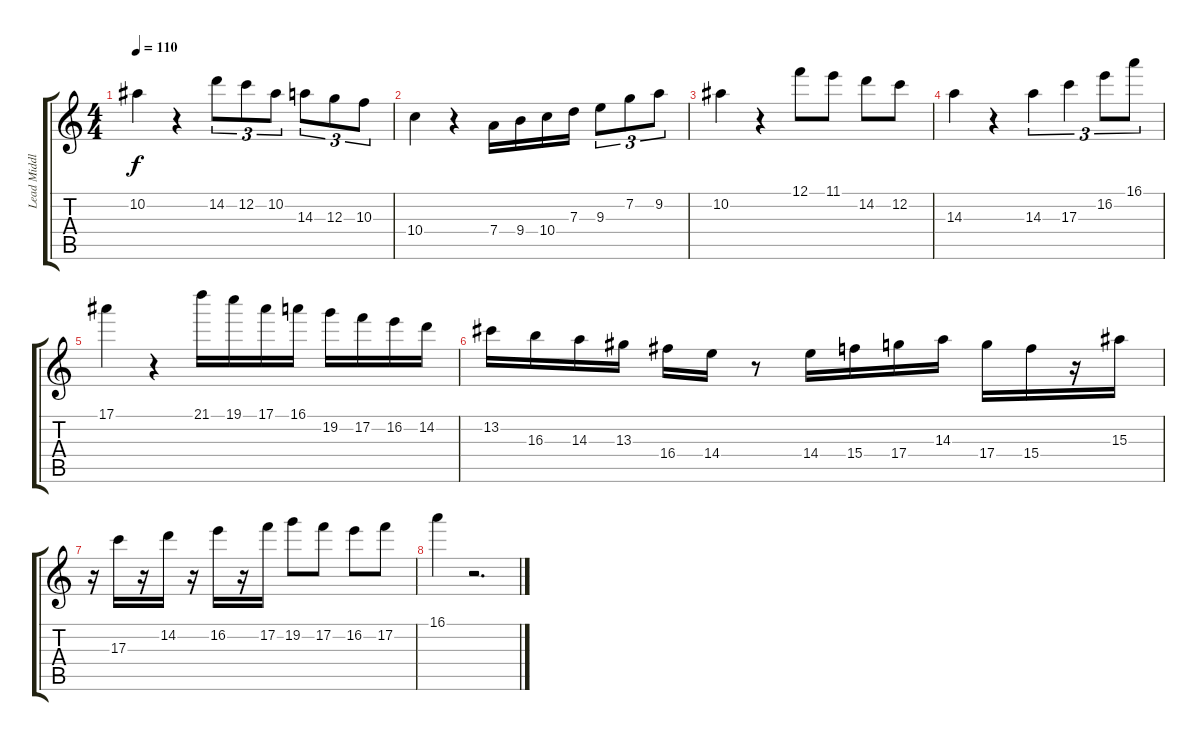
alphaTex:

\track ("Lead Middle" "Lead Middl") {instrument overdrivenguitar}
\staff {score tabs}
\tuning (F4 C4 G3 D3 A2 E2) {hide}
\ts (4 4)
\tempo 110
\clef g2
\ks c
10.2.4{dy f} r.4 14.2.8{tu (3 2)} 12.2.8{tu (3 2)} 10.2.8{tu (3 2)} 14.3.8{tu (3 2)} 12.3.8{tu (3 2)} 10.3.8{tu (3 2)} |
10.4.4 r.4 7.4.16 9.4.16 10.4.16 7.3.16 9.3.8{tu (3 2)} 7.2.8{tu (3 2)} 9.2.8{tu (3 2)} |
10.2.4 r.4 12.1.8 11.1.8 14.2.8 12.2.8 |
14.3.4 r.4 14.3.4{tu (3 2)} 17.3.4{tu (3 2)} 16.2.8{tu (3 2)} 16.1.8{tu (3 2)} |
17.1.4 r.4 21.1.16 19.1.16 17.1.16 16.1.16 19.2.16 17.2.16 16.2.16 14.2.16 |
13.2.16 16.3.16 14.3.16 13.3.16 16.4.16 14.4.16 r.8 14.4.16 15.4.16 17.4.16 14.3.16 17.4.16 15.4.16 r.16 15.3.16 |
r.16 17.3.16 r.16 14.2.16 r.16 16.2.16 r.16 17.2.16 19.2.8 17.2.8 16.2.8 17.2.8 |
16.1.4 r.2{d}
